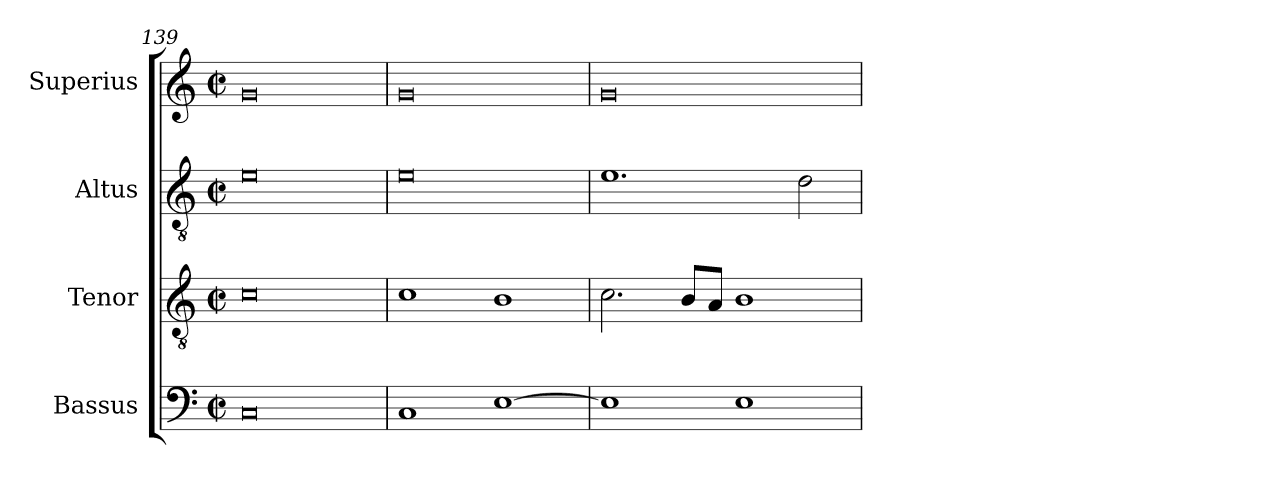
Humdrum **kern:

**kern	**kern	**kern	**kern
*part4	*part3	*part2	*part1
*staff4	*staff3	*staff2	*staff1
*I"Bassus	*I"Tenor	*I"Altus	*I"Superius
*I'B.	*I'T.	*	*I'S.
!!LO:PB:g=z
*clefF4	*clefGv2	*clefGv2	*clefG2
*	*ITrd7c12	*ITrd7c12	*
*k[]	*k[]	*k[]	*k[]
*C:	*C:	*C:	*C:
*M2/2	*M2/2	*M2/2	*M2/2
*met(c|)	*met(c|)	*met(c|)	*met(c|)
=139	=139	=139	=139
0Ci	0Ci	0Ei	0gi
=140	=140	=140	=140
1Ci	1Ci	0Ei	0gi
[>1Ei	1BBi	.	.
=141	=141	=141	=141
1Ei]	2.Ci\	1.Ei	0gi
.	8BBi/L	.	.
.	8AAi/J	.	.
1Ei	1BBi	.	.
.	.	2Di\	.
=	=	=	=
*-	*-	*-	*-
